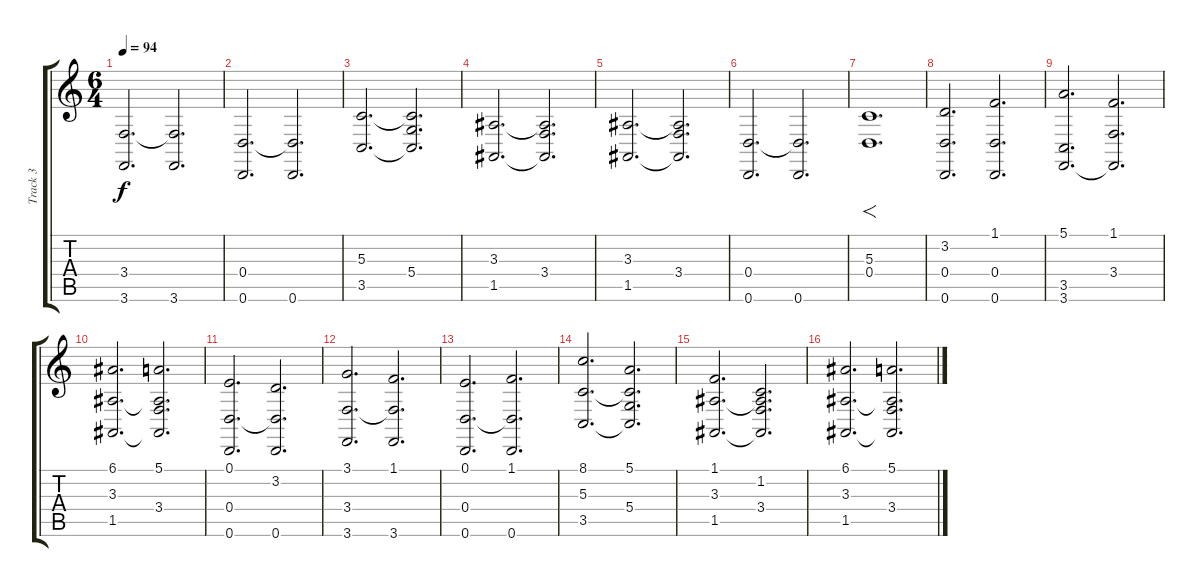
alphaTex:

\track ("Track 3" "Track 3") {instrument pad2warm}
\staff {score tabs}
\tuning (E4 B3 G3 D3 A2 D2) {hide}
\ts (6 4)
\tempo 94
\clef g2
\ks c
(3.4 3.6).2{d dy f} (3.4{t} 3.6).2{d} |
(0.4 0.6).2{d} (0.4{t} 0.6).2{d} |
(5.3 3.5).2{d} (5.3{t} 5.4 3.5{t}).2{d} |
(3.3 1.5).2{d} (3.3{t} 3.4 1.5{t}).2{d} |
(3.3 1.5).2{d} (3.3{t} 3.4 1.5{t}).2{d} |
(0.4 0.6).2{d} (0.4{t} 0.6).2{d} |
(5.3 0.4).1{f d} |
(3.2 0.4 0.6).2{d} (1.1 0.4 0.6).2{d} |
(5.1 3.5 3.6).2{d} (1.1 3.4 3.6{t}).2{d} |
(6.1 3.3 1.5).2{d} (5.1 3.3{t} 3.4 1.5{t}).2{d} |
(0.1 0.4 0.6).2{d} (3.2 0.4{t} 0.6).2{d} |
(3.1 3.4 3.6).2{d} (1.1 3.4{t} 3.6).2{d} |
(0.1 0.4 0.6).2{d} (1.1 0.4{t} 0.6).2{d} |
(8.1 5.3 3.5).2{d} (5.1 5.3{t} 5.4 3.5{t}).2{d} |
(1.1 3.3 1.5).2{d} (1.2 3.3{t} 3.4 1.5{t}).2{d} |
(6.1 3.3 1.5).2{d} (5.1 3.3{t} 3.4 1.5{t}).2{d}
